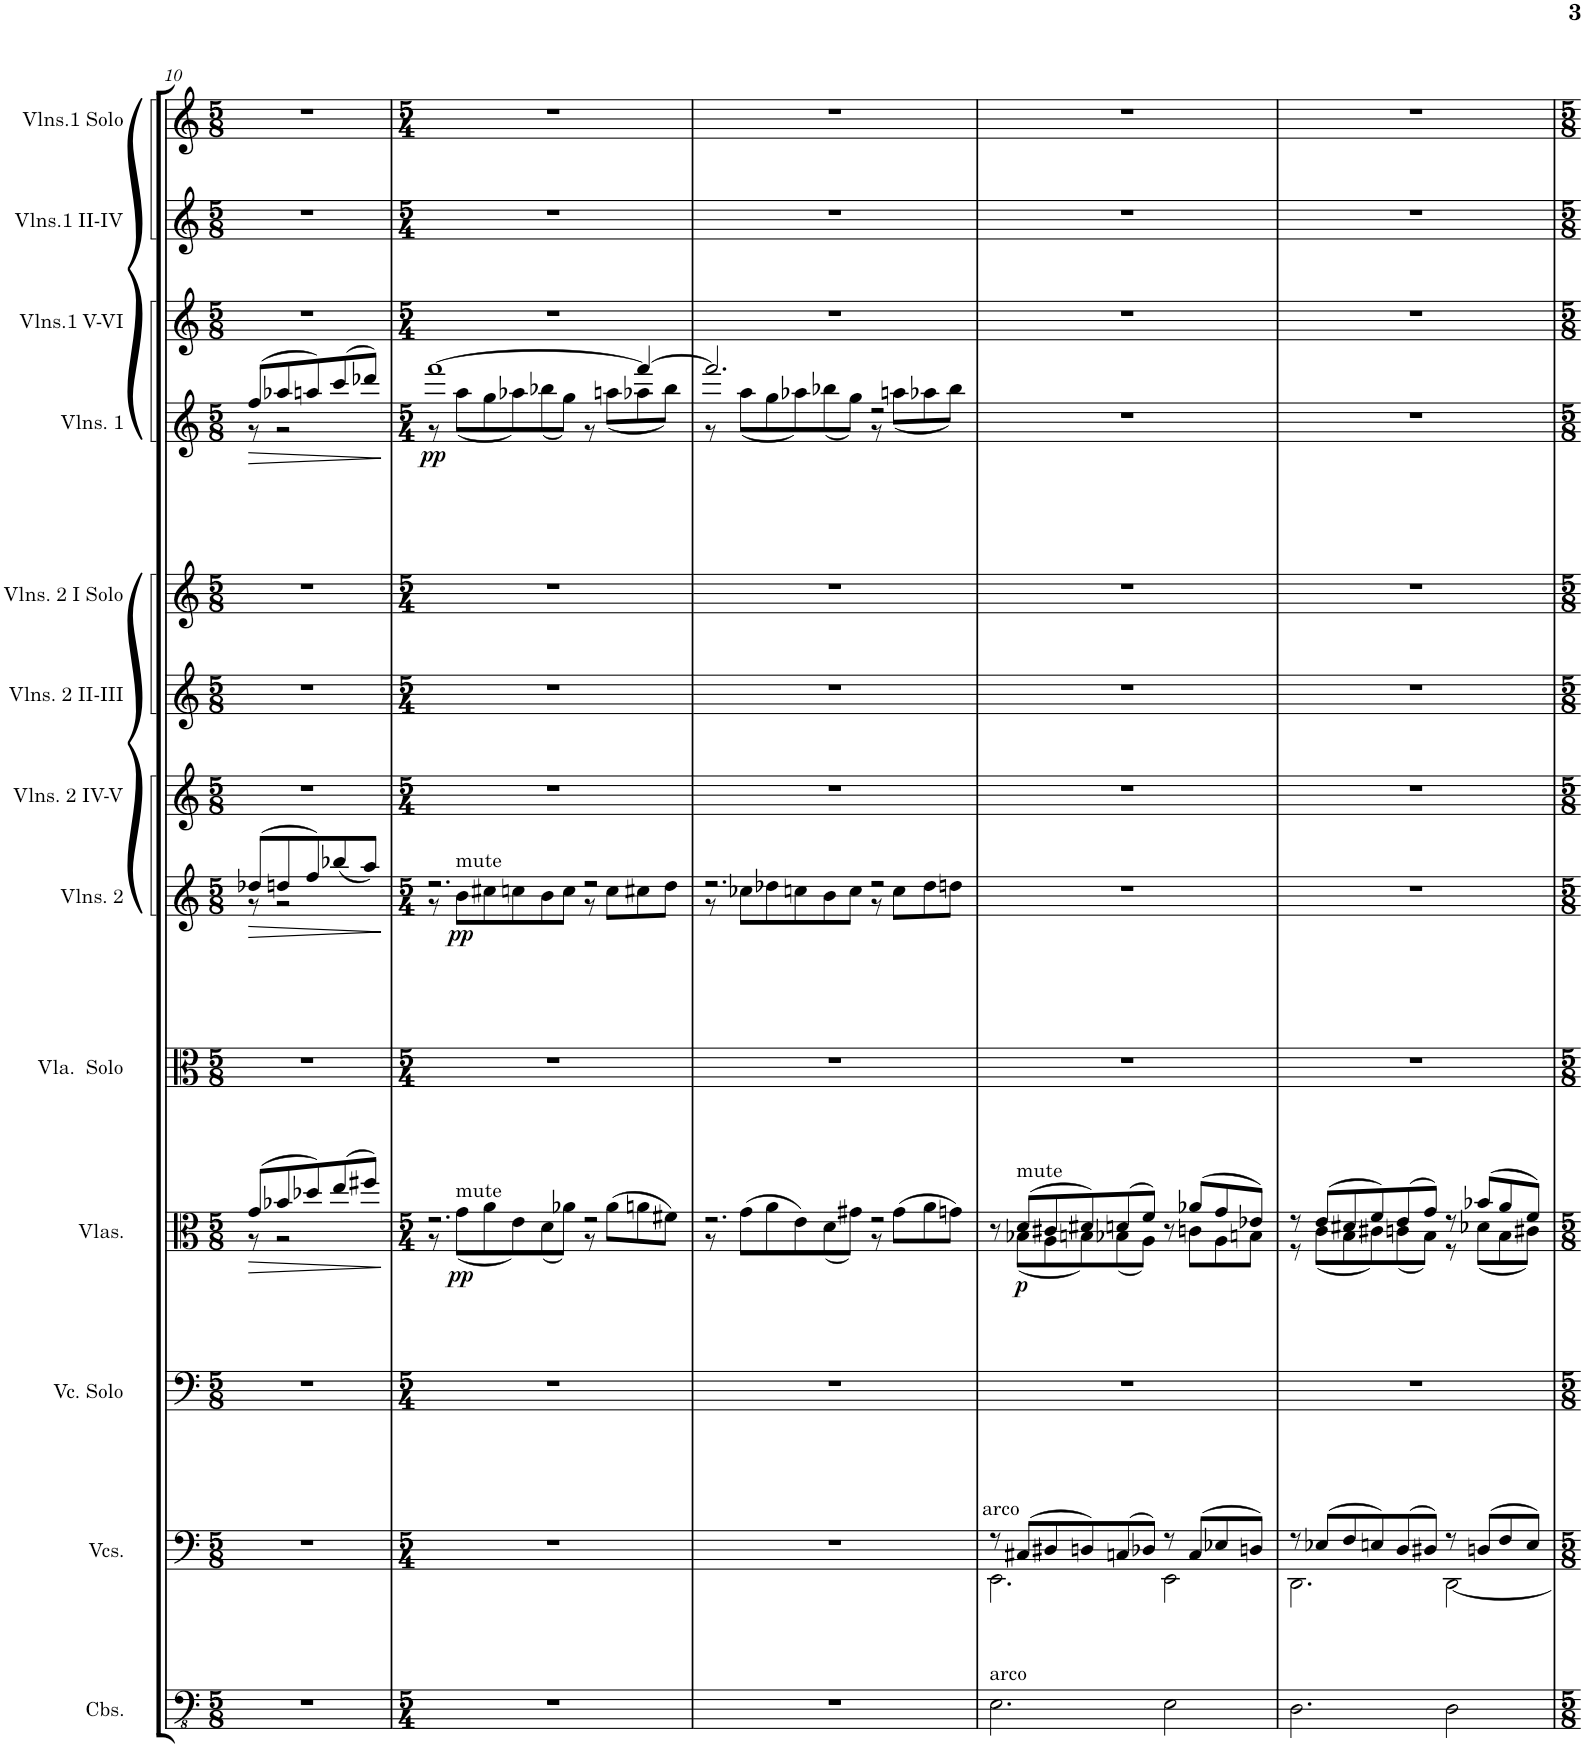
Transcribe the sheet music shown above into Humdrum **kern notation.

**kern	**kern	**kern	**kern	**dynam	**kern	**kern	**dynam	**kern	**kern	**kern	**kern	**dynam	**kern	**kern	**kern
*part13	*part12	*part11	*part10	*part10	*part9	*part8	*part8	*part7	*part6	*part5	*part4	*part4	*part3	*part2	*part1
*staff13	*staff12	*staff11	*staff10	*staff10	*staff9	*staff8	*staff8	*staff7	*staff6	*staff5	*staff4	*staff4	*staff3	*staff2	*staff1
*I"Contrabasses	*I"Violoncellos	*I"Violoncello Solo	*I"Violas	*	*I"Viola Solo	*I"Violins 2	*	*I"Violins 2 IV-V	*I"Violins 2 II-III	*I"Violins 2 I Solo	*I"Violins 1	*	*I"Violins V-VI	*I"Violins 1 II-IV	*I"Violins 1 Solo
*I'Cbs.	*I'Vcs.	*I'Vc. Solo	*I'Vlas.	*	*I'Vla.  Solo	*I'Vlns. 2	*	*I'Vlns. 2 IV-V	*I'Vlns. 2 II-III	*I'Vlns. 2 I Solo	*I'Vlns. 1	*	*I'Vlns.1 V-VI	*I'Vlns.1 II-IV	*I'Vlns.1 Solo
!!LO:PB:g=z
*clefFv4	*clefF4	*clefF4	*clefC3	*	*clefC3	*clefG2	*	*clefG2	*clefG2	*clefG2	*clefG2	*	*clefG2	*clefG2	*clefG2
*k[]	*k[]	*k[]	*k[]	*	*k[]	*k[]	*	*k[]	*k[]	*k[]	*k[]	*	*k[]	*k[]	*k[]
*M5/8	*M5/8	*M5/8	*M5/8	*	*M5/8	*M5/8	*	*M5/8	*M5/8	*M5/8	*M5/8	*	*M5/8	*M5/8	*M5/8
=10	=10	=10	=10	=10	=10	=10	=10	=10	=10	=10	=10	=10	=10	=10	=10
!	!	!	!	!LO:HP:b	!	!	!LO:HP:b	!	!	!	!	!LO:HP:b	!	!	!
*	*	*	*^	*	*	*^	*	*	*	*	*^	*	*	*	*
8%5r	8%5r	8%5r	(8g/L	8r	>	8%5r	(>8dd-X/L	8r	>	8%5r	8%5r	8%5r	(8ff/L	8r	>	8%5r	8%5r	8%5r
.	.	.	8b-X/	2r	.	.	8ddn/	2r	.	.	.	.	8aa-X/	2r	.	.	.	.
.	.	.	8dd-X/)	.	.	.	8ff/)	.	.	.	.	.	8aan/)	.	.	.	.	.
.	.	.	(8ee/	.	.	.	(<8bb-X/	.	.	.	.	.	(8ccc/	.	.	.	.	.
.	.	.	8ff#X/J)	.	.	.	8aa/J)	.	.	.	.	.	8ddd-X/J)	.	.	.	.	.
*	*	*	*v	*v	*	*	*v	*v	*	*	*	*	*v	*v	*	*	*	*
.	.	.	.	]	.	.	]	.	.	.	.	]	.	.	.
=11	=11	=11	=11	=11	=11	=11	=11	=11	=11	=11	=11	=11	=11	=11	=11
*M5/4	*M5/4	*M5/4	*M5/4	*	*M5/4	*M5/4	*	*M5/4	*M5/4	*M5/4	*M5/4	*	*M5/4	*M5/4	*M5/4
*	*	*	*^	*	*	*^	*	*	*	*	*^	*	*	*	*
!	!	!	!	!	!	!	!	!	!	!	!	!	!	!	!LO:DY:b	!	!	!
4%5r	4%5r	4%5r	2.r	8r	.	4%5r	2.r	8r	.	4%5r	4%5r	4%5r	[1fff	8r	pp	4%5r	4%5r	4%5r
!	!	!	!	!	!	!	!	!LO:TX:a:t=mute	!	!	!	!	!	!	!	!	!	!
!	!	!	!	!LO:TX:a:t=mute	!	!	!	!	!	!	!	!	!	!	!	!	!	!
!	!	!	!	!	!LO:DY:b	!	!	!	!LO:DY:b	!	!	!	!	!	!	!	!	!
.	.	.	.	(8g\L	pp	.	.	8b\L	pp	.	.	.	.	(8aa\L	.	.	.	.
.	.	.	.	8a\	.	.	.	8cc#X\	.	.	.	.	.	8gg\	.	.	.	.
.	.	.	.	8e\)	.	.	.	8ccn\	.	.	.	.	.	8aa-X\)	.	.	.	.
.	.	.	.	(8d\	.	.	.	8b\	.	.	.	.	.	(8bb-X\	.	.	.	.
.	.	.	.	8a-X\J)	.	.	.	8cc\J	.	.	.	.	.	8gg\J)	.	.	.	.
.	.	.	2r	8r	.	.	2r	8r	.	.	.	.	.	8r	.	.	.	.
.	.	.	.	(>8a-\L	.	.	.	8cc\L	.	.	.	.	.	(8aan\L	.	.	.	.
.	.	.	.	8an\	.	.	.	8cc#X\	.	.	.	.	4fff/_	8aa-X\	.	.	.	.
.	.	.	.	8f#X\J)	.	.	.	8dd\J	.	.	.	.	.	8bb-\J)	.	.	.	.
=12	=12	=12	=12	=12	=12	=12	=12	=12	=12	=12	=12	=12	=12	=12	=12	=12	=12	=12
4%5r	4%5r	4%5r	2.r	8r	.	4%5r	2.r	8r	.	4%5r	4%5r	4%5r	2.fff/]	8r	.	4%5r	4%5r	4%5r
.	.	.	.	(>8g\L	.	.	.	8cc-X\L	.	.	.	.	.	(8aa\L	.	.	.	.
.	.	.	.	8a\	.	.	.	8dd-X\	.	.	.	.	.	8gg\	.	.	.	.
.	.	.	.	8e\)	.	.	.	8ccn\	.	.	.	.	.	8aa-X\)	.	.	.	.
.	.	.	.	(8d\	.	.	.	8b\	.	.	.	.	.	(8bb-X\	.	.	.	.
.	.	.	.	8g#X\J)	.	.	.	8cc\J	.	.	.	.	.	8gg\J)	.	.	.	.
.	.	.	2r	8r	.	.	2r	8r	.	.	.	.	2r	8r	.	.	.	.
.	.	.	.	(>8g#\L	.	.	.	8cc\L	.	.	.	.	.	(8aan\L	.	.	.	.
.	.	.	.	8a\	.	.	.	8dd-\	.	.	.	.	.	8aa-X\	.	.	.	.
.	.	.	.	8gn\J)	.	.	.	8ddn\J	.	.	.	.	.	8bb-\J)	.	.	.	.
=13	=13	=13	=13	=13	=13	=13	=13	=13	=13	=13	=13	=13	=13	=13	=13	=13	=13	=13
*	*^	*	*	*	*	*	*	*	*	*	*	*	*	*	*	*	*	*
!	!LO:TX:a:t=arco	!	!	!	!	!	!	!	!	!	!	!	!	!	!	!	!	!	!
!LO:TX:a:t=arco	!	!	!	!	!	!	!	!	!	!	!	!	!	!	!	!	!	!	!
*	*	*	*	*	*	*	*	*v	*v	*	*	*	*	*v	*v	*	*	*	*
2.EE\	8r	2.EE\	4%5r	8r	8ryy	.	4%5r	4%5r	.	4%5r	4%5r	4%5r	4%5r	.	4%5r	4%5r	4%5r
!	!	!	!	!LO:TX:a:t=mute	!	!	!	!	!	!	!	!	!	!	!	!	!
!	!	!	!	!	!	!LO:DY:b	!	!	!	!	!	!	!	!	!	!	!
.	(8C#X/L	.	.	(8d/L	(8B-X\L	p	.	.	.	.	.	.	.	.	.	.	.
.	8D#X/	.	.	8c#X/	8A\	.	.	.	.	.	.	.	.	.	.	.	.
.	8Dn/)	.	.	8d#X/)	8Bn\)	.	.	.	.	.	.	.	.	.	.	.	.
.	(8Cn/	.	.	(8dn/	(8B-X\	.	.	.	.	.	.	.	.	.	.	.	.
.	8D-X/J)	.	.	8f/J)	8A\J)	.	.	.	.	.	.	.	.	.	.	.	.
2EE\	8r	2EE\	.	8r	8ryy	.	.	.	.	.	.	.	.	.	.	.	.
.	(8C/L	.	.	(8a-X/L	8cn\L	.	.	.	.	.	.	.	.	.	.	.	.
.	8E-X/	.	.	8g/	8A\	.	.	.	.	.	.	.	.	.	.	.	.
.	8Dn/J)	.	.	8e-X/J)	8Bn\J	.	.	.	.	.	.	.	.	.	.	.	.
=14	=14	=14	=14	=14	=14	=14	=14	=14	=14	=14	=14	=14	=14	=14	=14	=14	=14
2.DD\	8r	2.DD\	4%5r	8r	8r	.	4%5r	4%5r	.	4%5r	4%5r	4%5r	4%5r	.	4%5r	4%5r	4%5r
.	(8E-X/L	.	.	(8e/L	(8c\L	.	.	.	.	.	.	.	.	.	.	.	.
.	8F/	.	.	8d#X/	8B\	.	.	.	.	.	.	.	.	.	.	.	.
.	8En/)	.	.	8f/)	8c#X\)	.	.	.	.	.	.	.	.	.	.	.	.
.	(8D/	.	.	(8e/	(8cn\	.	.	.	.	.	.	.	.	.	.	.	.
.	8D#X/J)	.	.	8g/J)	8B\J)	.	.	.	.	.	.	.	.	.	.	.	.
2DD\	8r	[2DD\	.	8r	8r	.	.	.	.	.	.	.	.	.	.	.	.
.	(8Dn/L	.	.	(8b-X/L	(8d-X\L	.	.	.	.	.	.	.	.	.	.	.	.
.	8F/	.	.	8a/	8B\	.	.	.	.	.	.	.	.	.	.	.	.
.	8E/J)	.	.	8f/J)	8c#X\J)	.	.	.	.	.	.	.	.	.	.	.	.
*	*v	*v	*	*v	*v	*	*	*	*	*	*	*	*	*	*	*	*
=	=	=	=	=	=	=	=	=	=	=	=	=	=	=	=
*-	*-	*-	*-	*-	*-	*-	*-	*-	*-	*-	*-	*-	*-	*-	*-
